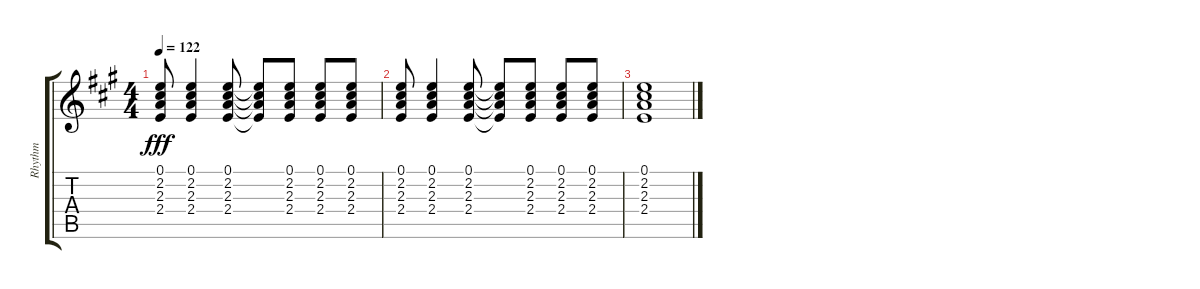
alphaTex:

\track ("Rhythm" "Rhythm") {instrument electricguitarmuted}
\staff {score tabs}
\tuning (E4 B3 G3 D3 A2 E2) {hide}
\ts (4 4)
\tempo 122
\clef g2
\ks a
(0.1 2.2 2.3 2.4).8{dy fff} (0.1 2.2 2.3 2.4).4 (0.1 2.2 2.3 2.4).8 (0.1{t} 2.2{t} 2.3{t} 2.4{t}).8 (0.1 2.2 2.3 2.4).8 (0.1 2.2 2.3 2.4).8 (0.1 2.2 2.3 2.4).8 |
(0.1 2.2 2.3 2.4).8 (0.1 2.2 2.3 2.4).4 (0.1 2.2 2.3 2.4).8 (0.1{t} 2.2{t} 2.3{t} 2.4{t}).8 (0.1 2.2 2.3 2.4).8 (0.1 2.2 2.3 2.4).8 (0.1 2.2 2.3 2.4).8 |
(0.1 2.2 2.3 2.4).1
